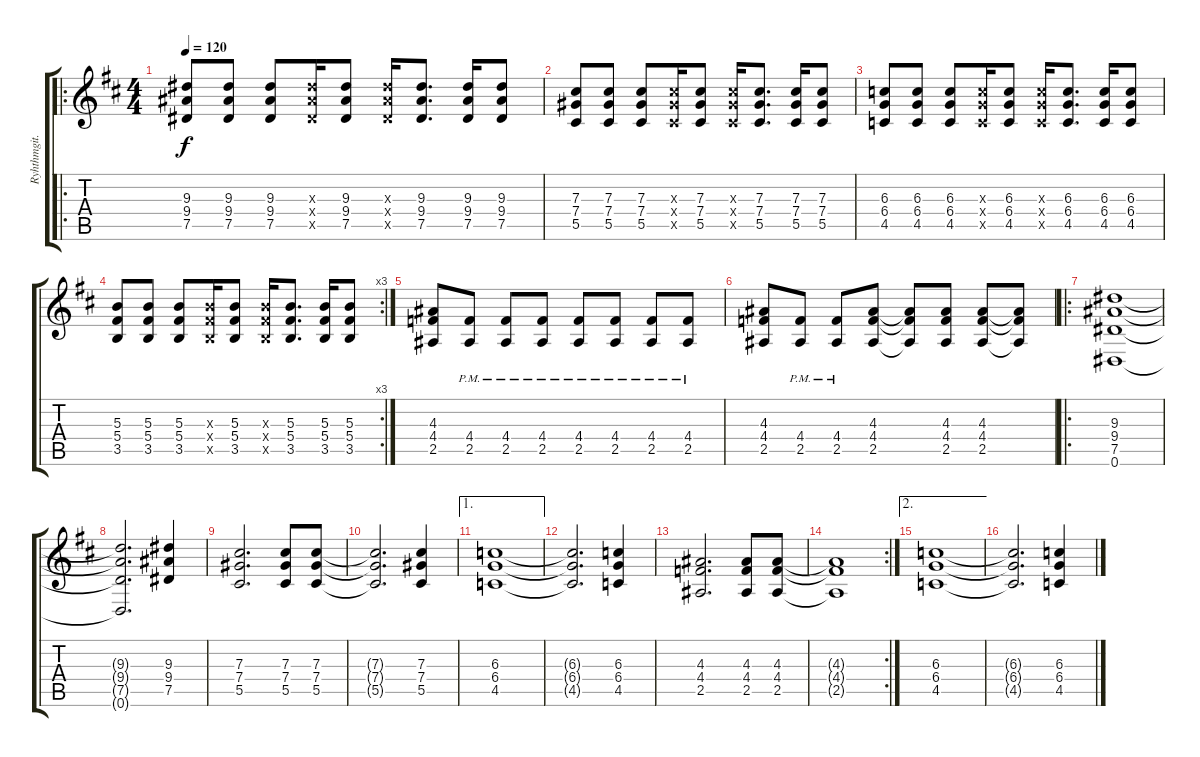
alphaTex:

\track ("Ryhthmgit.1" "Ryhthmgit.") {instrument distortionguitar}
\staff {score tabs}
\tuning (Eb4 Bb3 Gb3 Db3 Ab2 Eb2) {hide}
\ro
\ts (4 4)
\tempo 120
\clef g2
\ks d
(9.3 9.4 7.5).8{dy f} (9.3 9.4 7.5).8 (9.3 9.4 7.5).8 (9.3{x} 9.4{x} 7.5{x}).16 (9.3 9.4 7.5).8 (9.3{x} 9.4{x} 7.5{x}).16 (9.3 9.4 7.5).8{d} (9.3 9.4 7.5).16 (9.3 9.4 7.5).8 |
(7.3 7.4 5.5).8 (7.3 7.4 5.5).8 (7.3 7.4 5.5).8 (7.3{x} 7.4{x} 5.5{x}).16 (7.3 7.4 5.5).8 (7.3{x} 7.4{x} 5.5{x}).16 (7.3 7.4 5.5).8{d} (7.3 7.4 5.5).16 (7.3 7.4 5.5).8 |
(6.3 6.4 4.5).8 (6.3 6.4 4.5).8 (6.3 6.4 4.5).8 (6.3{x} 6.4{x} 4.5{x}).16 (6.3 6.4 4.5).8 (6.3{x} 6.4{x} 4.5{x}).16 (6.3 6.4 4.5).8{d} (6.3 6.4 4.5).16 (6.3 6.4 4.5).8 |
\rc 3
(5.3 5.4 3.5).8 (5.3 5.4 3.5).8 (5.3 5.4 3.5).8 (5.3{x} 5.4{x} 3.5{x}).16 (5.3 5.4 3.5).8 (5.3{x} 5.4{x} 3.5{x}).16 (5.3 5.4 3.5).8{d} (5.3 5.4 3.5).16 (5.3 5.4 3.5).8 |
(4.3 4.4 2.5).8 (4.4{pm} 2.5{pm}).8 (4.4{pm} 2.5{pm}).8 (4.4{pm} 2.5{pm}).8 (4.4{pm} 2.5{pm}).8 (4.4{pm} 2.5{pm}).8 (4.4{pm} 2.5{pm}).8 (4.4{pm} 2.5{pm}).8 |
(4.3 4.4 2.5).8 (4.4{pm} 2.5{pm}).8 (4.4{pm} 2.5{pm}).8 (4.3 4.4 2.5).8 (4.3{t} 4.4{t} 2.5{t}).8 (4.3 4.4 2.5).8 (4.3 4.4 2.5).8 (4.3{t} 4.4{t} 2.5{t}).8 |
\ro
(9.3 9.4 7.5 0.6).1 |
(9.3{t} 9.4{t} 7.5{t} 0.6{t}).2{d} (9.3 9.4 7.5).4 |
(7.3 7.4 5.5).2{d} (7.3 7.4 5.5).8 (7.3 7.4 5.5).8 |
(7.3{t} 7.4{t} 5.5{t}).2{d} (7.3 7.4 5.5).4 |
\ae 1
(6.3 6.4 4.5).1 |
(6.3{t} 6.4{t} 4.5{t}).2{d} (6.3 6.4 4.5).4 |
(4.3 4.4 2.5).2{d} (4.3 4.4 2.5).8 (4.3 4.4 2.5).8 |
\rc 2
(4.3{t} 4.4{t} 2.5{t}).1 |
\ae 2
(6.3 6.4 4.5).1 |
(6.3{t} 6.4{t} 4.5{t}).2{d} (6.3 6.4 4.5).4
